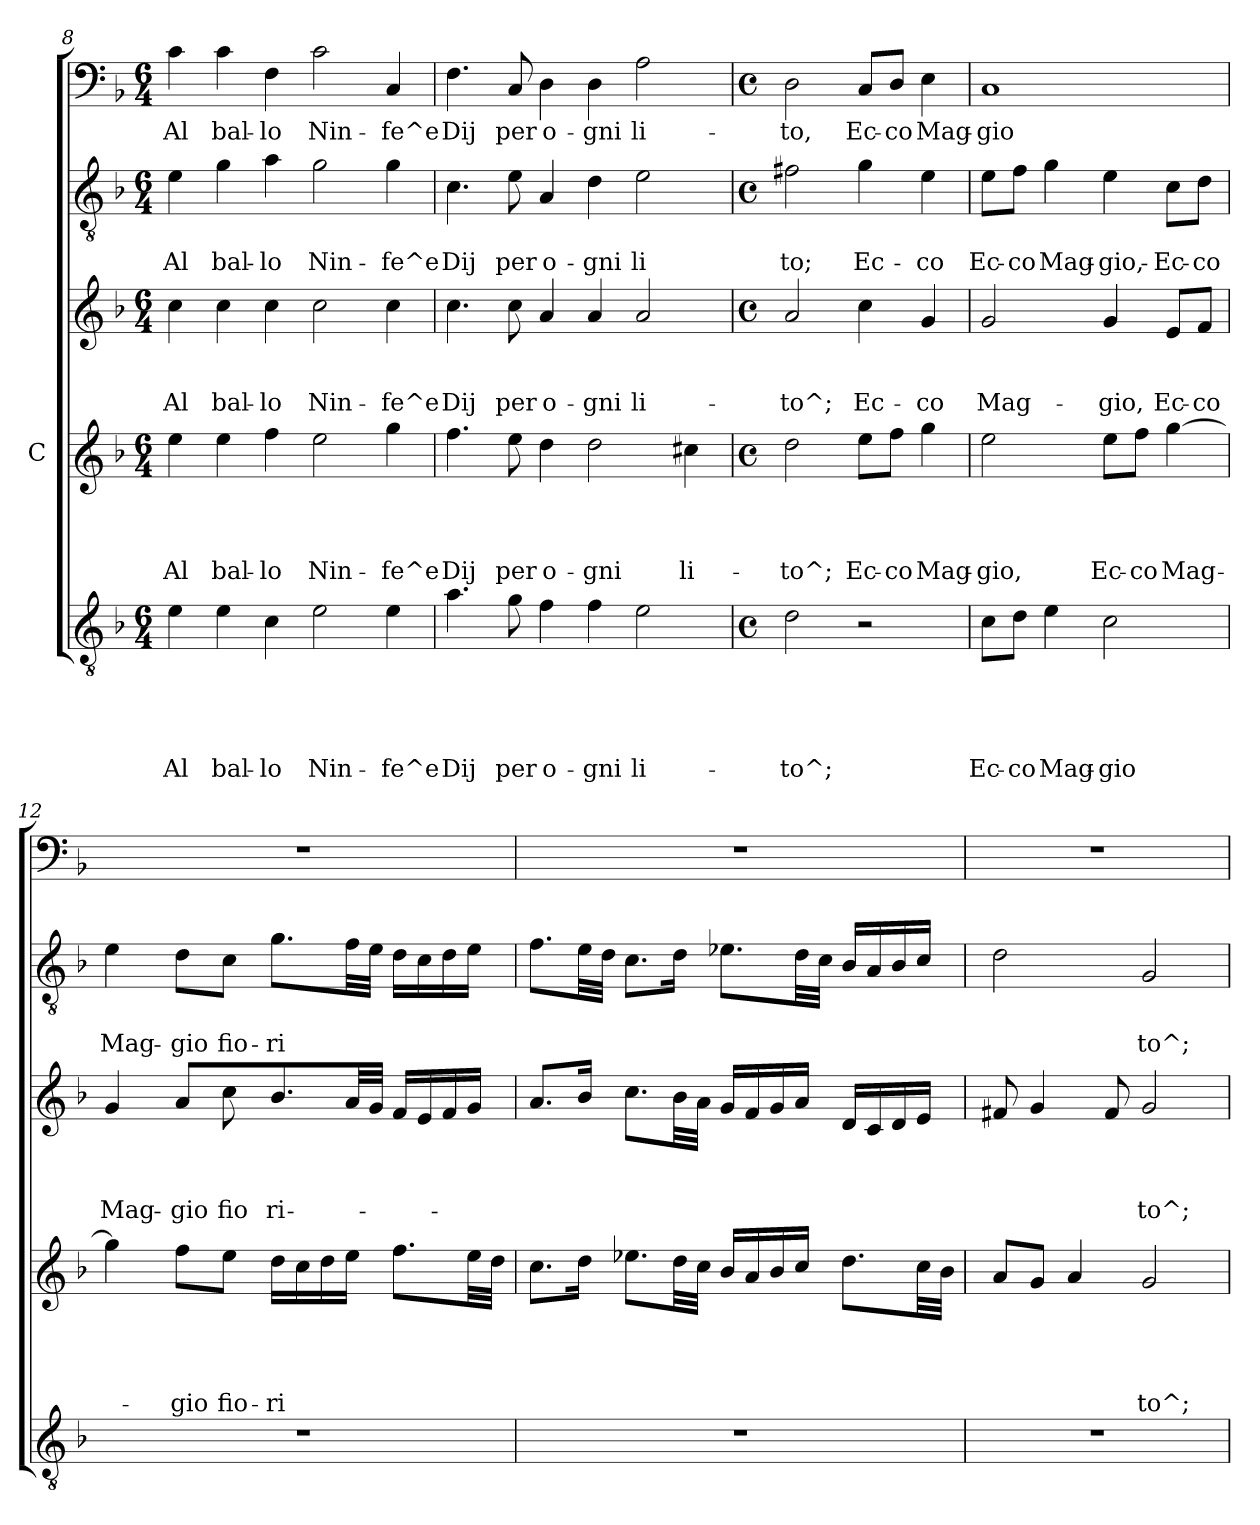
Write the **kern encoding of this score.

**kern	**text	**text	**text	**text	**text	**kern	**text	**text	**text	**text	**kern	**text	**text	**text	**kern	**text	**text	**kern	**text
*part5	*part5	*part5	*part5	*part5	*part5	*part4	*part4	*part4	*part4	*part4	*part3	*part3	*part3	*part3	*part2	*part2	*part2	*part1	*part1
*staff5	*staff5	*staff5	*staff5	*staff5	*staff5	*staff4	*staff4	*staff4	*staff4	*staff4	*staff3	*staff3	*staff3	*staff3	*staff2	*staff2	*staff2	*staff1	*staff1
*	*	*	*	*	*	*I"C	*	*	*	*	*	*	*	*	*	*	*	*	*
*clefGv2	*	*	*	*	*	*clefG2	*	*	*	*	*clefG2	*	*	*	*clefGv2	*	*	*clefF4	*
*k[b-]	*	*	*	*	*	*k[b-]	*	*	*	*	*k[b-]	*	*	*	*k[b-]	*	*	*k[b-]	*
*F:	*	*	*	*	*	*F:	*	*	*	*	*F:	*	*	*	*F:	*	*	*F:	*
*M6/4	*	*	*	*	*	*M6/4	*	*	*	*	*M6/4	*	*	*	*M6/4	*	*	*M6/4	*
=8	=8	=8	=8	=8	=8	=8	=8	=8	=8	=8	=8	=8	=8	=8	=8	=8	=8	=8	=8
!	!	!	!	!	!LO:LY:b	!	!	!	!	!LO:LY:b	!	!	!	!LO:LY:b	!	!	!LO:LY:b	!	!LO:LY:b
4e\	.	.	.	.	Al	4ee\	.	.	.	Al	4cc\	.	.	Al	4e\	.	Al	4c\	Al
!	!	!	!	!	!LO:LY:b	!	!	!	!	!LO:LY:b	!	!	!	!LO:LY:b	!	!	!LO:LY:b	!	!LO:LY:b
4e\	.	.	.	.	bal-	4ee\	.	.	.	bal-	4cc\	.	.	bal-	4g\	.	bal-	4c\	bal-
!	!	!	!	!	!LO:LY:b	!	!	!	!	!LO:LY:b	!	!	!	!LO:LY:b	!	!	!LO:LY:b	!	!LO:LY:b
4c\	.	.	.	.	-lo	4ff\	.	.	.	-lo	4cc\	.	.	-lo	4a\	.	-lo	4F\	-lo
!	!	!	!	!	!LO:LY:b	!	!	!	!	!LO:LY:b	!	!	!	!LO:LY:b	!	!	!LO:LY:b	!	!LO:LY:b
2e\	.	.	.	.	Nin-	2ee\	.	.	.	Nin-	2cc\	.	.	Nin-	2g\	.	Nin-	2c\	Nin-
!	!	!	!	!	!LO:LY:b	!	!	!	!	!LO:LY:b	!	!	!	!LO:LY:b	!	!	!LO:LY:b	!	!LO:LY:b
4e\	.	.	.	.	-fe^e	4gg\	.	.	.	-fe^e	4cc\	.	.	-fe^e	4g\	.	-fe^e	4C/	-fe^e
!!LO:LB:g=z
=9	=9	=9	=9	=9	=9	=9	=9	=9	=9	=9	=9	=9	=9	=9	=9	=9	=9	=9	=9
!	!	!	!	!	!LO:LY:b	!	!	!	!	!LO:LY:b	!	!	!	!LO:LY:b	!	!	!LO:LY:b	!	!LO:LY:b
4.a\	.	.	.	.	Dij	4.ff\	.	.	.	Dij	4.cc\	.	.	Dij	4.c\	.	Dij	4.F\	Dij
!	!	!	!	!	!LO:LY:b	!	!	!	!	!LO:LY:b	!	!	!	!LO:LY:b	!	!	!LO:LY:b	!	!LO:LY:b
8g\	.	.	.	.	per	8ee\	.	.	.	per	8cc\	.	.	per	8e\	.	per	8C/	per
!	!	!	!	!	!LO:LY:b	!	!	!	!	!LO:LY:b	!	!	!	!LO:LY:b	!	!	!LO:LY:b	!	!LO:LY:b
4f\	.	.	.	.	o-	4dd\	.	.	.	o-	4a/	.	.	o-	4A/	.	o-	4D\	o-
!	!	!	!	!	!LO:LY:b	!	!	!	!	!LO:LY:b	!	!	!	!LO:LY:b	!	!	!LO:LY:b	!	!LO:LY:b
4f\	.	.	.	.	-gni	2dd\	.	.	.	-gni	4a/	.	.	-gni	4d\	.	-gni	4D\	-gni
!	!	!	!	!	!LO:LY:b	!	!	!	!	!	!	!	!	!LO:LY:b	!	!	!LO:LY:b	!	!LO:LY:b
2e\	.	.	.	.	li-	.	.	.	.	.	2a/	.	.	li-	2e\	.	li	2A\	li-
!	!	!	!	!	!	!	!	!	!	!LO:LY:b	!	!	!	!	!	!	!	!	!
.	.	.	.	.	.	4cc#X\	.	.	.	li-	.	.	.	.	.	.	.	.	.
=10	=10	=10	=10	=10	=10	=10	=10	=10	=10	=10	=10	=10	=10	=10	=10	=10	=10	=10	=10
*M4/4	*	*	*	*	*	*M4/4	*	*	*	*	*M4/4	*	*	*	*M4/4	*	*	*M4/4	*
*met(c)	*	*	*	*	*	*met(c)	*	*	*	*	*met(c)	*	*	*	*met(c)	*	*	*met(c)	*
*	*	*	*	*	*	*	*	*	*	*	*	*	*	*	*	*	*	*MM80	*
!	!	!	!	!	!LO:LY:b	!	!	!	!	!LO:LY:b	!	!	!	!LO:LY:b	!	!	!LO:LY:b	!	!LO:LY:b
2d\	.	.	.	.	-to^;	2dd\	.	.	.	-to^;	2a/	.	.	-to^;	2f#X\	.	to;	2D\	-to,
!	!	!	!	!	!	!	!	!	!	!LO:LY:b	!	!	!	!LO:LY:b	!	!	!LO:LY:b	!	!LO:LY:b
2r	.	.	.	.	.	8ee\L	.	.	.	Ec-	4cc\	.	.	Ec-	4g\	.	Ec-	8C/L	Ec-
!	!	!	!	!	!	!	!	!	!	!LO:LY:b	!	!	!	!	!	!	!	!	!LO:LY:b
.	.	.	.	.	.	8ff\J	.	.	.	-co	.	.	.	.	.	.	.	8D/J	-co
!	!	!	!	!	!	!	!	!	!	!LO:LY:b	!	!	!	!LO:LY:b	!	!	!LO:LY:b	!	!LO:LY:b
.	.	.	.	.	.	4gg\	.	.	.	Mag-	4g/	.	.	-co	4e\	.	-co	4E\	Mag-
=11	=11	=11	=11	=11	=11	=11	=11	=11	=11	=11	=11	=11	=11	=11	=11	=11	=11	=11	=11
!	!	!	!	!	!LO:LY:b	!	!	!	!	!LO:LY:b	!	!	!	!LO:LY:b	!	!	!LO:LY:b	!	!LO:LY:b
8c\L	.	.	.	.	Ec-	2ee\	.	.	.	-gio,	2g/	.	.	Mag-	8e\L	.	Ec-	1C	-gio
!	!	!	!	!	!LO:LY:b	!	!	!	!	!	!	!	!	!	!	!	!LO:LY:b	!	!
8d\J	.	.	.	.	-co	.	.	.	.	.	.	.	.	.	8f\J	.	-co	.	.
!	!	!	!	!	!LO:LY:b	!	!	!	!	!	!	!	!	!	!	!	!LO:LY:b	!	!
4e\	.	.	.	.	Mag-	.	.	.	.	.	.	.	.	.	4g\	.	Mag-	.	.
!	!	!	!	!	!LO:LY:b	!	!	!	!	!LO:LY:b	!	!	!	!LO:LY:b	!	!	!LO:LY:b	!	!
2c\	.	.	.	.	-gio	8ee\L	.	.	.	Ec-	4g/	.	.	-gio,	4e\	.	-gio,-	.	.
!	!	!	!	!	!	!	!	!	!	!LO:LY:b	!	!	!	!	!	!	!	!	!
.	.	.	.	.	.	8ff\J	.	.	.	-co	.	.	.	.	.	.	.	.	.
!	!	!	!	!	!	!	!	!	!	!LO:LY:b	!	!	!	!LO:LY:b	!	!	!LO:LY:b	!	!
.	.	.	.	.	.	[>4gg\	.	.	.	Mag-	8e/L	.	.	Ec-	8c\L	.	-Ec-	.	.
!	!	!	!	!	!	!	!	!	!	!	!	!	!	!LO:LY:b	!	!	!LO:LY:b	!	!
.	.	.	.	.	.	.	.	.	.	.	8f/J	.	.	-co	8d\J	.	-co	.	.
!!LO:PB:g=z
=12	=12	=12	=12	=12	=12	=12	=12	=12	=12	=12	=12	=12	=12	=12	=12	=12	=12	=12	=12
!	!	!	!	!	!	!	!	!	!	!	!	!	!	!LO:LY:b	!	!	!LO:LY:b	!	!
*	*	*	*	*	*	*	*	*	*	*	*^	*	*	*	*	*	*	*	*
1r	.	.	.	.	.	4gg\]	.	.	.	.	4g/	4.ryy	.	.	Mag-	4e\	.	Mag-	1r	.
!	!	!	!	!	!	!	!	!	!	!LO:LY:b	!	!	!	!	!LO:LY:b	!	!	!LO:LY:b	!	!
.	.	.	.	.	.	8ff\L	.	.	.	-gio	8a/L	.	.	.	-gio	8d\L	.	-gio	.	.
!	!	!	!	!	!	!	!	!	!	!LO:LY:b	!	!	!	!	!LO:LY:b	!	!	!LO:LY:b	!	!
.	.	.	.	.	.	8ee\J	.	.	.	fio-	8ryy	8cc\	.	.	fio-	8c\J	.	fio-	.	.
!	!	!	!	!	!	!	!	!	!	!LO:LY:b	!	!	!	!	!LO:LY:b	!	!	!LO:LY:b	!	!
.	.	.	.	.	.	16dd\LL	.	.	.	-ri	8.b-/	4ryy	.	.	ri	8.g\L	.	-ri	.	.
.	.	.	.	.	.	16cc\	.	.	.	.	.	.	.	.	.	.	.	.	.	.
.	.	.	.	.	.	16dd\	.	.	.	.	.	.	.	.	.	.	.	.	.	.
.	.	.	.	.	.	16ee\JJ	.	.	.	.	32a/LL	.	.	.	.	32f\LL	.	.	.	.
.	.	.	.	.	.	.	.	.	.	.	32g/JJJ	.	.	.	.	32e\JJJ	.	.	.	.
.	.	.	.	.	.	8.ff\L	.	.	.	.	4ryy	16f/LL	.	.	.	16d\LL	.	.	.	.
.	.	.	.	.	.	.	.	.	.	.	.	16e/	.	.	.	16c\	.	.	.	.
.	.	.	.	.	.	.	.	.	.	.	.	16f/	.	.	.	16d\	.	.	.	.
.	.	.	.	.	.	32ee\LL	.	.	.	.	.	16g/JJ	.	.	.	16e\JJ	.	.	.	.
.	.	.	.	.	.	32dd\JJJ	.	.	.	.	.	.	.	.	.	.	.	.	.	.
*	*	*	*	*	*	*	*	*	*	*	*v	*v	*	*	*	*	*	*	*	*
=13	=13	=13	=13	=13	=13	=13	=13	=13	=13	=13	=13	=13	=13	=13	=13	=13	=13	=13	=13
1r	.	.	.	.	.	8.cc\L	.	.	.	.	8.a/L	.	.	.	8.f\L	.	.	1r	.
.	.	.	.	.	.	16dd\Jk	.	.	.	.	16b-/Jk	.	.	.	32e\LL	.	.	.	.
.	.	.	.	.	.	.	.	.	.	.	.	.	.	.	32d\JJJ	.	.	.	.
.	.	.	.	.	.	8.ee-X\L	.	.	.	.	8.cc\L	.	.	.	8.c\L	.	.	.	.
.	.	.	.	.	.	32dd\LL	.	.	.	.	32b-\LL	.	.	.	16d\Jk	.	.	.	.
.	.	.	.	.	.	32cc\JJJ	.	.	.	.	32a\JJJ	.	.	.	.	.	.	.	.
.	.	.	.	.	.	16b-/LL	.	.	.	.	16g/LL	.	.	.	8.e-X\L	.	.	.	.
.	.	.	.	.	.	16a/	.	.	.	.	16f/	.	.	.	.	.	.	.	.
.	.	.	.	.	.	16b-/	.	.	.	.	16g/	.	.	.	.	.	.	.	.
.	.	.	.	.	.	16cc/JJ	.	.	.	.	16a/JJ	.	.	.	32d\LL	.	.	.	.
.	.	.	.	.	.	.	.	.	.	.	.	.	.	.	32c\JJJ	.	.	.	.
.	.	.	.	.	.	8.dd\L	.	.	.	.	16d/LL	.	.	.	16B-/LL	.	.	.	.
.	.	.	.	.	.	.	.	.	.	.	16c/	.	.	.	16A/	.	.	.	.
.	.	.	.	.	.	.	.	.	.	.	16d/	.	.	.	16B-/	.	.	.	.
.	.	.	.	.	.	32cc\LL	.	.	.	.	16e/JJ	.	.	.	16c/JJ	.	.	.	.
.	.	.	.	.	.	32b-\JJJ	.	.	.	.	.	.	.	.	.	.	.	.	.
=14	=14	=14	=14	=14	=14	=14	=14	=14	=14	=14	=14	=14	=14	=14	=14	=14	=14	=14	=14
1r	.	.	.	.	.	8a/L	.	.	.	.	8f#X/	.	.	.	2d\	.	.	1r	.
.	.	.	.	.	.	8g/J	.	.	.	.	4g/	.	.	.	.	.	.	.	.
.	.	.	.	.	.	4a/	.	.	.	.	.	.	.	.	.	.	.	.	.
.	.	.	.	.	.	.	.	.	.	.	8f#/	.	.	.	.	.	.	.	.
!	!	!	!	!	!	!	!	!	!	!LO:LY:b	!	!	!	!LO:LY:b	!	!	!LO:LY:b	!	!
.	.	.	.	.	.	2g/	.	.	.	to^;	2g/	.	.	-to^;	2G/	.	to^;	.	.
=	=	=	=	=	=	=	=	=	=	=	=	=	=	=	=	=	=	=	=
*-	*-	*-	*-	*-	*-	*-	*-	*-	*-	*-	*-	*-	*-	*-	*-	*-	*-	*-	*-
